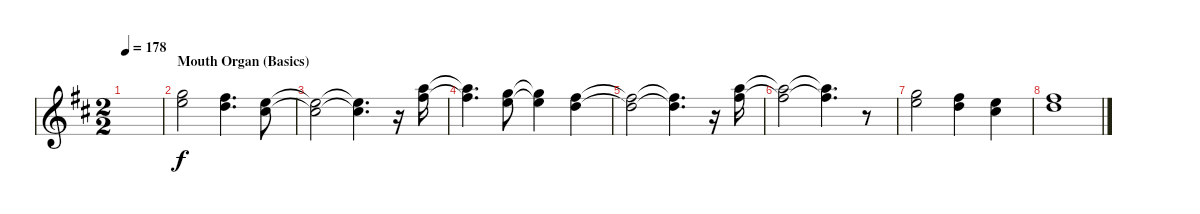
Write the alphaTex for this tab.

\defaultSystemsLayout 4
\bracketExtendMode nobrackets
\singleTrackTrackNamePolicy hidden
\multiTrackTrackNamePolicy hidden
\firstSystemTrackNameOrientation horizontal
\otherSystemsTrackNameOrientation horizontal
\track ("M. Organ (as if)" "S-Gt") {instrument acousticguitarsteel}
\staff {score}
\tuning (E4 B3 G3 D3 A2 E2)
\ts (2 2)
\tempo 178
\clef g2
\ks d
|
\section ("" "Mouth Organ (Basics)")
(3.1 5.2).2 (2.1 3.2).4{d} (0.1 2.2).8 |
(0.1{t} 2.2{t}).2 (0.1{t} 2.2{t}).4{d} r.16 (5.1 7.2).16 |
(5.1{t} 7.2{t}).4{d} (8.2 0.1).8 (0.1{t} 8.2{t}).4 (7.2 7.3).4 |
(7.3{t} 7.2{t}).2 (7.2{t} 7.3{t}).4{d} r.16 (5.1 7.2).16 |
(7.2{t} 5.1{t}).2 (5.1{t} 7.2{t}).4{d} r.8 |
(8.2 0.1).2 (7.2 7.3).4 (0.1 6.3).4 |
(7.2 7.3).1
